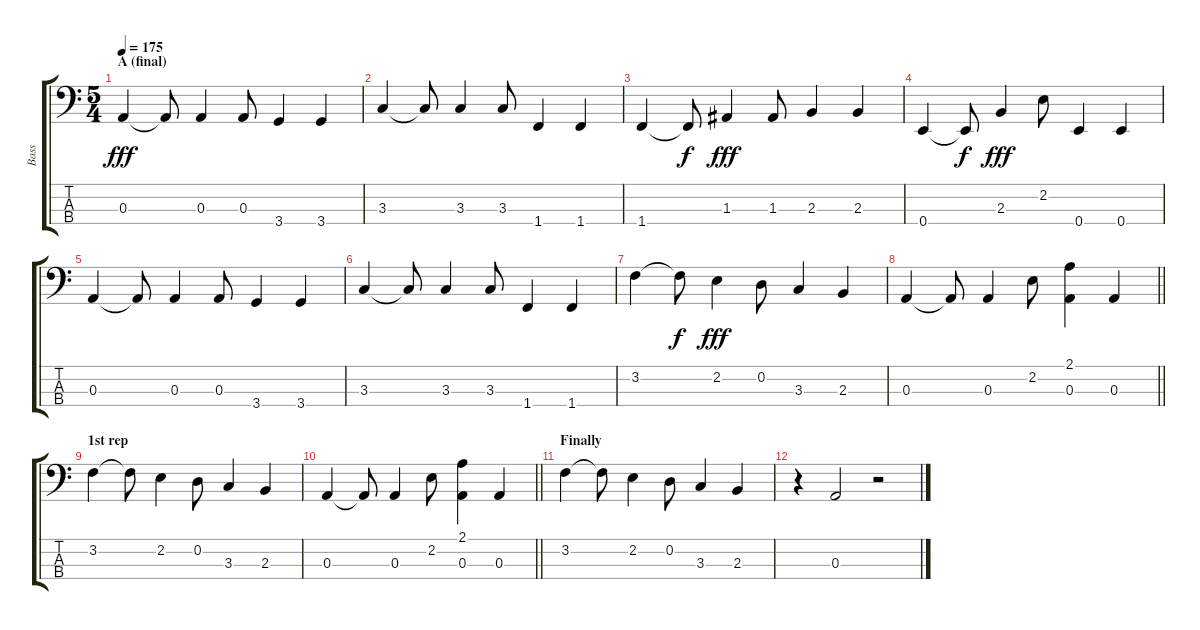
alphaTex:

\track ("Bass" "Bass") {instrument electricbassfinger}
\staff {score tabs}
\tuning (G2 D2 A1 E1) {hide}
\ts (5 4)
\section ("" "A (final)")
\tempo 175
\clef f4
\ks c
0.3.4{dy fff} 0.3{t}.8 0.3.4 0.3.8 3.4.4 3.4.4 |
3.3.4 3.3{t}.8 3.3.4 3.3.8 1.4.4 1.4.4 |
1.4.4 1.4{t}.8{dy f} 1.3.4{dy fff} 1.3.8 2.3.4 2.3.4 |
0.4.4 0.4{t}.8{dy f} 2.3.4{dy fff} 2.2.8 0.4.4 0.4.4 |
0.3.4 0.3{t}.8 0.3.4 0.3.8 3.4.4 3.4.4 |
3.3.4 3.3{t}.8 3.3.4 3.3.8 1.4.4 1.4.4 |
3.2.4 3.2{t}.8{dy f} 2.2.4{dy fff} 0.2.8 3.3.4 2.3.4 |
\barLineRight lightlight
0.3.4 0.3{t}.8 0.3.4 2.2.8 (2.1 0.3).4 0.3.4 |
\section ("" "1st rep")
3.2.4 3.2{t}.8 2.2.4 0.2.8 3.3.4 2.3.4 |
\barLineRight lightlight
0.3.4 0.3{t}.8 0.3.4 2.2.8 (2.1 0.3).4 0.3.4 |
\section ("" "Finally")
3.2.4 3.2{t}.8 2.2.4 0.2.8 3.3.4 2.3.4 |
r.4 0.3.2 r.2
